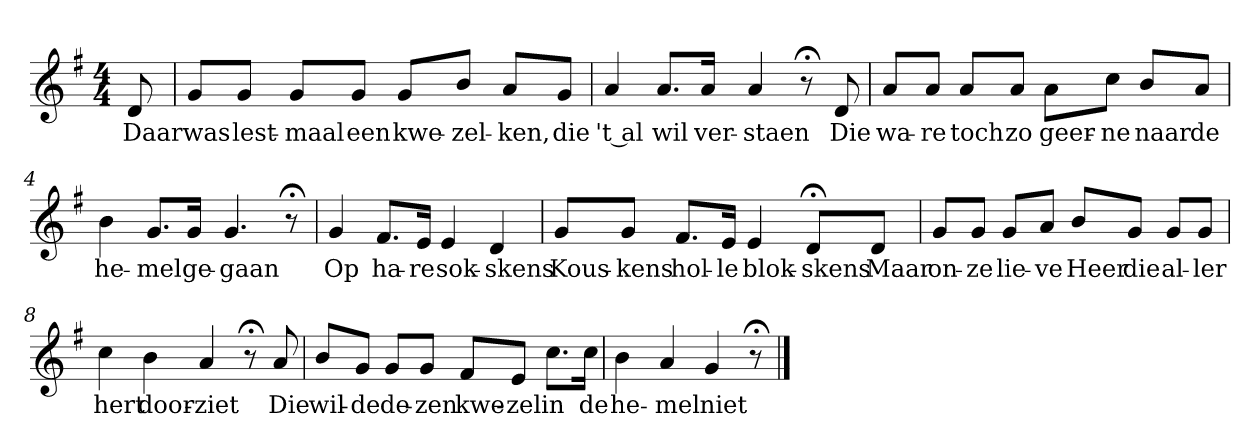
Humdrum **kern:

**kern	**text
*part1	*part1
*staff1	*staff1
*k[f#]	*
*G:	*
*M4/4	*
*MM120	*
=	=
8d	Daar
=1	=1
8gL	was
8gJ	lest-
8gL	-maal
8gJ	een
8gL	kwe-
8bJ	-zel-
8aL	-ken,
8gJ	die
=2	=2
4a	't al
8.aL	wil
16aJk	ver-
4a	-staen
8r;<	.
8d	Die
=3	=3
8aL	wa-
8aJ	-re
8aL	toch
8aJ	zo
8aL	geer-
8ccJ	-ne
8bL	naar
8aJ	de
=4	=4
4b	he-
8.gL	-mel
16gJk	ge-
4.g	-gaan
8r;<	.
=5	=5
4g	Op
8.f#L	ha-
16eJk	-re
4e	sok-
4d	-skens
=6	=6
8gL	Kous-
8gJ	-kens
8.f#L	hol-
16eJk	-le
4e	blok-
8d;<L	-skens
8dJ	Maar
=7	=7
8gL	on-
8gJ	-ze
8gL	lie-
8aJ	-ve
8bL	Heer
8gJ	die
8gL	al-
8gJ	-ler
=8	=8
4cc	hert
4b	door-
4a	-ziet
8r;<	.
8a	Die
=9	=9
8bL	wil-
8gJ	-de
8gL	de-
8gJ	-zen
8f#L	kwe-
8eJ	-zel
8.ccL	in
16ccJk	de
=10	=10
4b	he-
4a	-mel
4g	niet
8r;<	.
==	==
*-	*-
